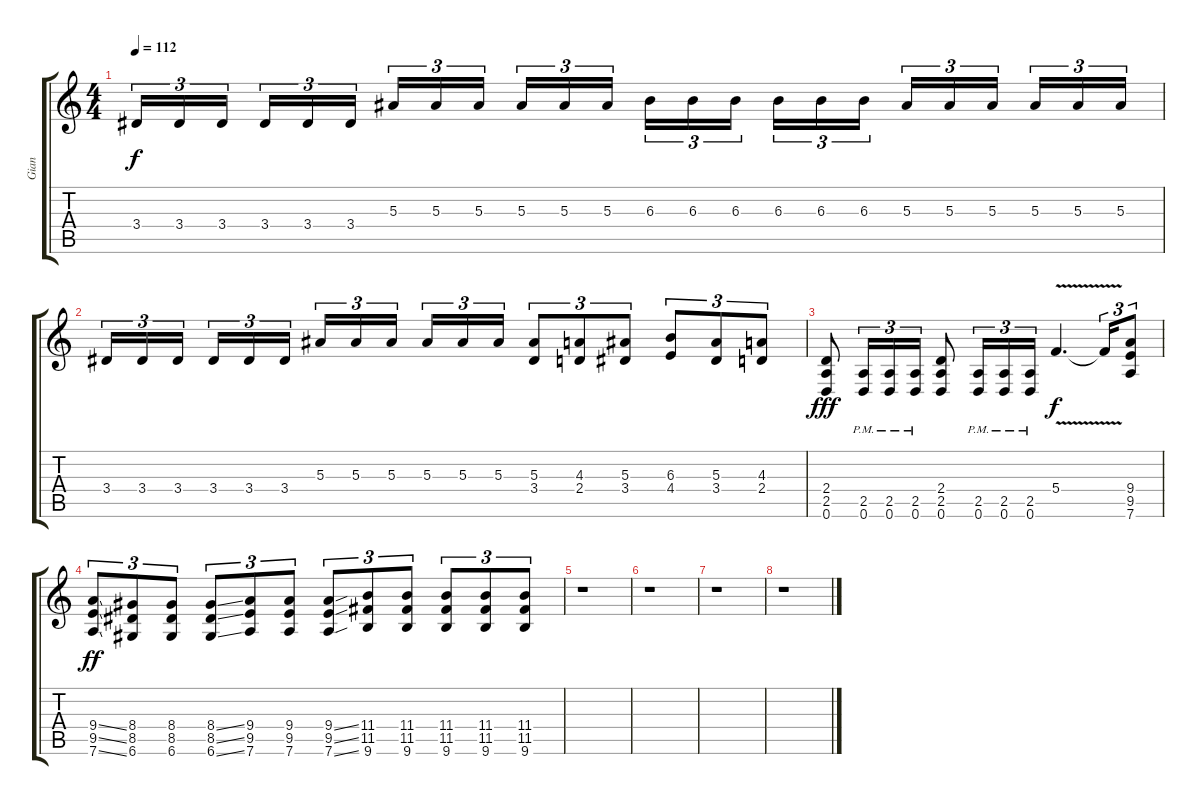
\track ("Gian" "Gian") {instrument distortionguitar}
\staff {score tabs}
\tuning (D4 A3 F3 C3 G2 D2) {hide}
\ts (4 4)
\tempo 112
\clef g2
\ks c
3.4.16{tu (3 2) dy f} 3.4.16{tu (3 2)} 3.4.16{tu (3 2) beam splitsecondary} 3.4.16{tu (3 2)} 3.4.16{tu (3 2)} 3.4.16{tu (3 2)} 5.3.16{tu (3 2)} 5.3.16{tu (3 2)} 5.3.16{tu (3 2) beam splitsecondary} 5.3.16{tu (3 2)} 5.3.16{tu (3 2)} 5.3.16{tu (3 2)} 6.3.16{tu (3 2)} 6.3.16{tu (3 2)} 6.3.16{tu (3 2) beam splitsecondary} 6.3.16{tu (3 2)} 6.3.16{tu (3 2)} 6.3.16{tu (3 2)} 5.3.16{tu (3 2)} 5.3.16{tu (3 2)} 5.3.16{tu (3 2) beam splitsecondary} 5.3.16{tu (3 2)} 5.3.16{tu (3 2)} 5.3.16{tu (3 2)} |
3.4.16{tu (3 2)} 3.4.16{tu (3 2)} 3.4.16{tu (3 2) beam splitsecondary} 3.4.16{tu (3 2)} 3.4.16{tu (3 2)} 3.4.16{tu (3 2)} 5.3.16{tu (3 2)} 5.3.16{tu (3 2)} 5.3.16{tu (3 2) beam splitsecondary} 5.3.16{tu (3 2)} 5.3.16{tu (3 2)} 5.3.16{tu (3 2)} (5.3 3.4).8{tu (3 2)} (4.3 2.4).8{tu (3 2)} (5.3 3.4).8{tu (3 2)} (6.3 4.4).8{tu (3 2)} (5.3 3.4).8{tu (3 2)} (4.3 2.4).8{tu (3 2)} |
(2.4 2.5 0.6).8{dy fff} (2.5{pm} 0.6{pm}).16{tu (3 2)} (2.5{pm} 0.6{pm}).16{tu (3 2)} (2.5{pm} 0.6{pm}).16{tu (3 2)} (2.4 2.5 0.6).8 (2.5{pm} 0.6{pm}).16{tu (3 2)} (2.5{pm} 0.6{pm}).16{tu (3 2)} (2.5{pm} 0.6{pm}).16{tu (3 2)} 5.4{v}.4{d dy f} 5.4{t}.16{tu (3 2)} (9.4 9.5 7.6).8{tu (3 2)} |
(9.4{ss} 9.5{ss} 7.6{ss}).8{tu (3 2) dy ff} (8.4 8.5 6.6).8{tu (3 2)} (8.4 8.5 6.6).8{tu (3 2)} (8.4{ss} 8.5{ss} 6.6{ss}).8{tu (3 2)} (9.4 9.5 7.6).8{tu (3 2)} (9.4 9.5 7.6).8{tu (3 2)} (9.4{ss} 9.5{ss} 7.6{ss}).8{tu (3 2)} (11.4 11.5 9.6).8{tu (3 2)} (11.4 11.5 9.6).8{tu (3 2)} (11.4 11.5 9.6).8{tu (3 2)} (11.4 11.5 9.6).8{tu (3 2)} (11.4 11.5 9.6).8{tu (3 2)} |
r.1 |
r.1 |
r.1 |
r.1
